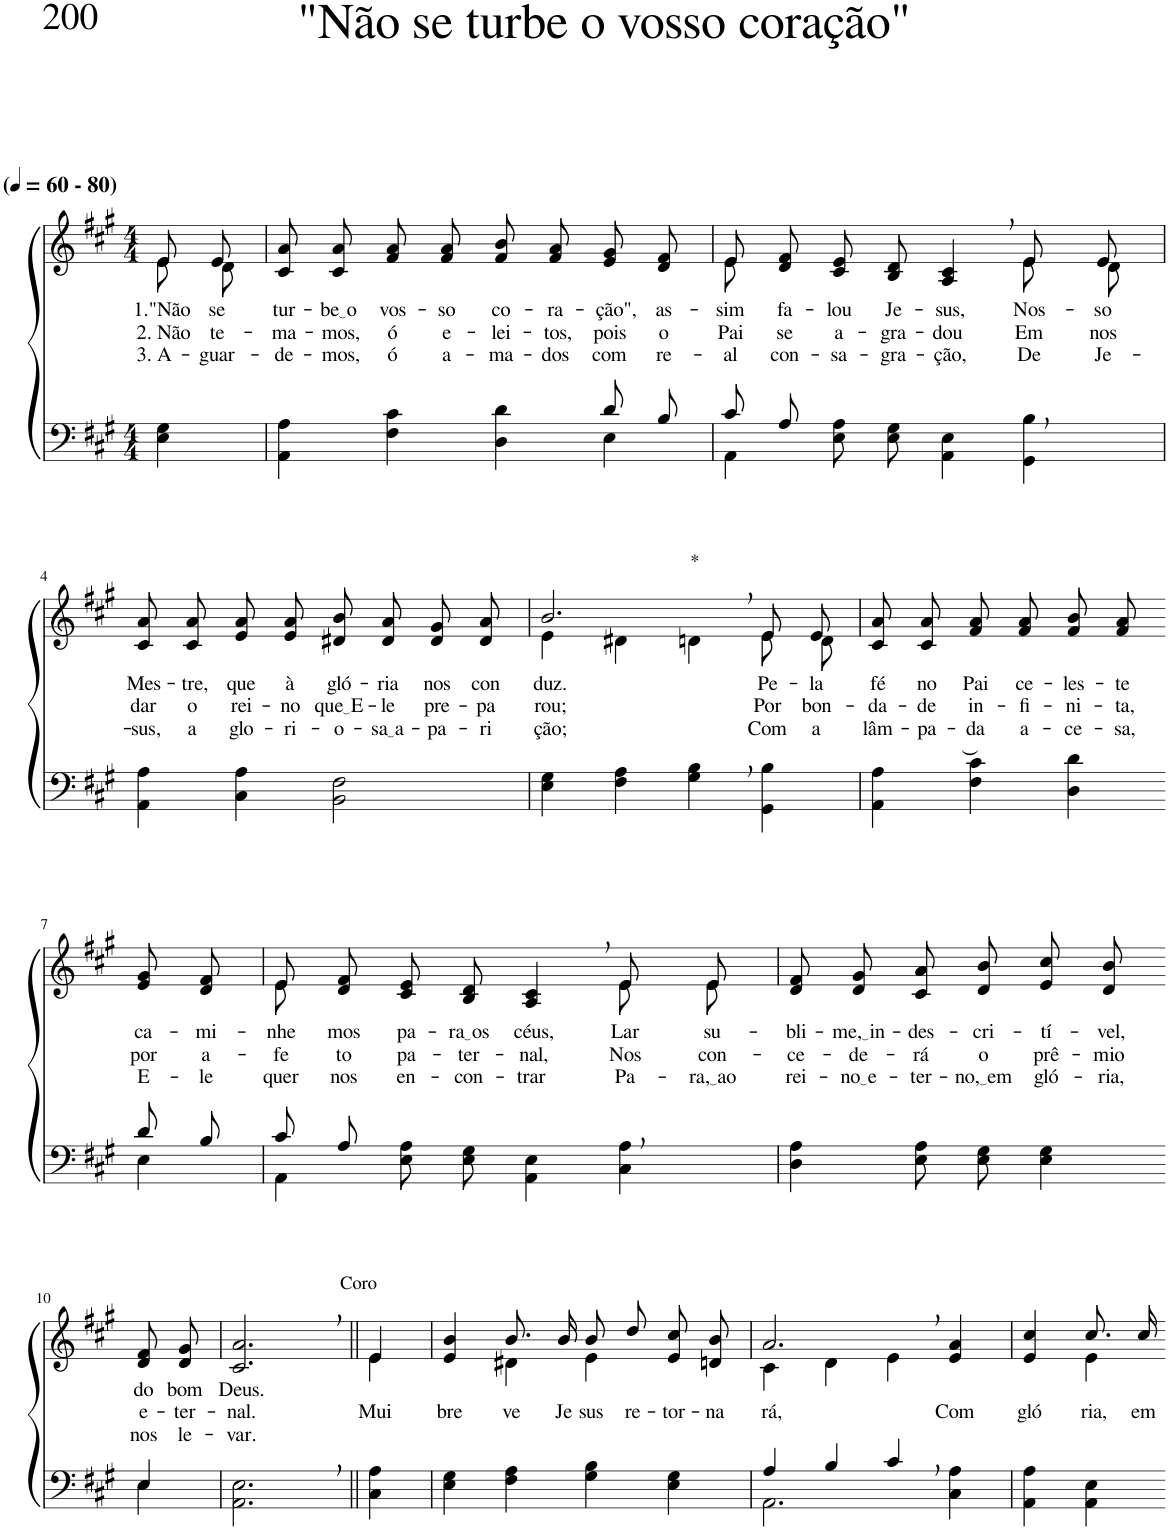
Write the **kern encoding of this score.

**kern	**kern	**text	**text	**text
*part2	*part1	*part1	*part1	*part1
*staff2	*staff1	*staff1	*staff1	*staff1
*I"Parte III e IV	*I"Parte I e II	*	*	*
*clefF4	*clefG2	*	*	*
*k[f#c#g#]	*k[f#c#g#]	*	*	*
*M4/4	*M4/4	*	*	*
*MM60	*MM60	*	*	*
=1	=1	=1	=1	=1
*	*^	*	*	*
!	!LO:TX:a:B:t=(	!	!	!	!
!	!LO:TX:a:B:t=- 80)	!	!	!	!
!	!	!	!LO:LY:b	!LO:LY:b	!LO:LY:b
4E\ 4G#\	8e/L	8e\L	1."Não	2. Não	3. A-
!	!	!	!LO:LY:b	!LO:LY:b	!LO:LY:b
.	8e/J	8d\J	se	te-	-guar-
=2	=2	=2	=2	=2	=2
*^	*	*	*	*	*
!	!	!	!	!LO:LY:b	!LO:LY:b	!LO:LY:b
*	*	*v	*v	*	*	*
2ryy	4AA\ 4A\	8c#/ 8a/L	tur-	-ma-	-de-
!	!	!	!LO:LY:b	!LO:LY:b	!LO:LY:b
.	.	8c#/ 8a/J	be o	-mos,	-mos,
!	!	!	!LO:LY:b	!LO:LY:b	!LO:LY:b
.	4F#\ 4c#\	8f#/ 8a/L	vos-	ó	ó
!	!	!	!LO:LY:b	!LO:LY:b	!LO:LY:b
.	.	8f#/ 8a/J	-so	e-	a-
!	!	!	!LO:LY:b	!LO:LY:b	!LO:LY:b
4ryy	4D\ 4d\	8f#/ 8b/L	co-	-lei-	-ma-
!	!	!	!LO:LY:b	!LO:LY:b	!LO:LY:b
.	.	8f#/ 8a/J	-ra-	-tos,	-dos
!	!	!	!LO:LY:b	!LO:LY:b	!LO:LY:b
8d/L	4E\	8e/ 8g#/L	-ção",	pois	com
!	!	!	!LO:LY:b	!LO:LY:b	!LO:LY:b
8B/J	.	8d/ 8f#/J	as-	o	re-
=3	=3	=3	=3	=3	=3
!	!	!	!LO:LY:b	!LO:LY:b	!LO:LY:b
*	*	*^	*	*	*
8c#/L	4AA\	8e\	8e/L	-sim	Pai	-al
!	!	!	!	!LO:LY:b	!LO:LY:b	!LO:LY:b
8A/J	.	2ryy	8d/ 8f#/J	fa-	se	con-
!	!	!	!	!LO:LY:b	!LO:LY:b	!LO:LY:b
4ryy	8E\ 8A\L	.	8c#/ 8e/L	-lou	a-	-sa-
!	!	!	!	!LO:LY:b	!LO:LY:b	!LO:LY:b
.	8E\ 8G#\J	.	8B/ 8d/J	Je-	-gra-	-gra-
!	!	!	!	!LO:LY:b	!LO:LY:b	!LO:LY:b
2ryy	4AA\ 4E\	.	4A/ 4c#/	-sus,	-dou	-ção,
.	.	8ryy	.	.	.	.
!	!	!	!	!LO:LY:b	!LO:LY:b	!LO:LY:b
.	4GG#\ 4B\	8e\L	8e/L	Nos-	Em	De
!	!	!	!	!LO:LY:b	!LO:LY:b	!LO:LY:b
.	.	8d\J	8e/J	-so	nos	Je-
*v	*v	*	*	*	*	*
!!LO:LB:g=z
=4	=4	=4	=4	=4	=4
!	!	!	!LO:LY:b	!LO:LY:b	!LO:LY:b
*	*v	*v	*	*	*
4AA\ 4A\	8c#/ 8a/L	Mes-	dar	-sus,
!	!	!LO:LY:b	!LO:LY:b	!LO:LY:b
.	8c#/ 8a/J	-tre,	o	a
!	!	!LO:LY:b	!LO:LY:b	!LO:LY:b
4C#\ 4A\	8e/ 8a/L	que	rei-	glo-
!	!	!LO:LY:b	!LO:LY:b	!LO:LY:b
.	8e/ 8a/J	à	-no	-ri-
!	!	!LO:LY:b	!LO:LY:b	!LO:LY:b
2BB\ 2F#\	8d#X/ 8b/L	gló-	que E	-o-
!	!	!LO:LY:b	!LO:LY:b	!LO:LY:b
.	8d#/ 8a/J	-ria	-le	sa a
!	!	!LO:LY:b	!LO:LY:b	!LO:LY:b
.	8d#/ 8g#/L	nos	pre-	-pa-
!	!	!LO:LY:b	!LO:LY:b	!LO:LY:b
.	8d#/ 8a/J	con-	-pa-	-ri-
=5	=5	=5	=5	=5
*	*^	*	*	*
!	!LO:TX:a:t=*	!	!	!	!
!	!	!	!LO:LY:b	!LO:LY:b	!LO:LY:b
4E\ 4G#\	2.b,/	4e\	-duz.	-rou;	-ção;
4F#\ 4A\	.	4d#X\	.	.	.
4G#\, 4B\,	.	4dn\	.	.	.
!	!	!	!LO:LY:b	!LO:LY:b	!LO:LY:b
4GG#\ 4B\	8e/L	8e\L	Pe-	-Por	Com
!	!	!	!LO:LY:b	!LO:LY:b	!LO:LY:b
.	8e/J	8d\J	-la	bon-	a
=6	=6	=6	=6	=6	=6
!	!	!	!LO:LY:b	!LO:LY:b	!LO:LY:b
*	*v	*v	*	*	*
4AA\ 4A\	8c#/ 8a/L	fé	-da-	lâm-
!	!	!LO:LY:b	!LO:LY:b	!LO:LY:b
.	8c#/ 8a/J	no	-de	-pa-
!	!	!LO:LY:b	!LO:LY:b	!LO:LY:b
4F#\ 4c#\	8f#/ 8a/L	Pai	in-	-da
!	!	!LO:LY:b	!LO:LY:b	!LO:LY:b
.	8f#/ 8a/J	ce-	-fi-	a-
!	!	!LO:LY:b	!LO:LY:b	!LO:LY:b
4D\ 4d\	8f#/ 8b/L	-les-	-ni-	-ce-
!	!	!LO:LY:b	!LO:LY:b	!LO:LY:b
.	8f#/ 8a/J	-te	-ta,	-sa,
!!LO:LB:g=z
=7-	=7-	=7-	=7-	=7-
*^	*	*	*	*
!	!	!	!LO:LY:b	!LO:LY:b	!LO:LY:b
8d/L	4E\	8e/ 8g#/L	ca-	por	E-
!	!	!	!LO:LY:b	!LO:LY:b	!LO:LY:b
8B/J	.	8d/ 8f#/J	-mi-	a-	-le
=8	=8	=8	=8	=8	=8
!	!	!	!LO:LY:b	!LO:LY:b	!LO:LY:b
*	*	*^	*	*	*
8c#/L	4AA\	8e\	8e/L	-nhe-	-fe-	quer
!	!	!	!	!LO:LY:b	!LO:LY:b	!LO:LY:b
8A/J	.	2ryy	8d/ 8f#/J	-mos	-to	nos
!	!	!	!	!LO:LY:b	!LO:LY:b	!LO:LY:b
4ryy	8E\ 8A\L	.	8c#/ 8e/L	pa-	pa-	en-
!	!	!	!	!LO:LY:b	!LO:LY:b	!LO:LY:b
.	8E\ 8G#\J	.	8B/ 8d/J	ra os	-ter-	-con-
!	!	!	!	!LO:LY:b	!LO:LY:b	!LO:LY:b
2ryy	4AA\ 4E\	.	4A/ 4c#/	céus,	-nal,	-trar
.	.	8ryy	.	.	.	.
!	!	!	!	!LO:LY:b	!LO:LY:b	!LO:LY:b
.	4C#\ 4A\	8e\L	8e/L	Lar	Nos	Pa-
!	!	!	!	!LO:LY:b	!LO:LY:b	!LO:LY:b
.	.	8e\J	8e/J	su-	con-	ra, ao
*v	*v	*	*	*	*	*
=9	=9	=9	=9	=9	=9
!	!	!	!LO:LY:b	!LO:LY:b	!LO:LY:b
*	*v	*v	*	*	*
4D\ 4A\	8d/ 8f#/L	-bli-	-ce-	rei-
!	!	!LO:LY:b	!LO:LY:b	!LO:LY:b
.	8d/ 8g#/J	me, in	-de-	no e
!	!	!LO:LY:b	!LO:LY:b	!LO:LY:b
8E\ 8A\L	8c#/ 8a/L	-des-	-rá	-ter-
!	!	!LO:LY:b	!LO:LY:b	!LO:LY:b
8E\ 8G#\J	8d/ 8b/J	-cri-	o	no, em
!	!	!LO:LY:b	!LO:LY:b	!LO:LY:b
4E\ 4G#\	8e/ 8cc#/L	-tí-	prê-	gló-
!	!	!LO:LY:b	!LO:LY:b	!LO:LY:b
.	8d/ 8b/J	-vel,	-mio	-ria,
!!LO:LB:g=z
=10-	=10-	=10-	=10-	=10-
*^	*	*	*	*
!	!	!	!LO:LY:b	!LO:LY:b	!LO:LY:b
4E/	4E\	8d/ 8f#/L	do	e-	nos
!	!	!	!LO:LY:b	!LO:LY:b	!LO:LY:b
.	.	8d/ 8g#/J	bom	-ter-	le-
*v	*v	*	*	*	*
=11	=11	=11	=11	=11
!	!LO:TX:a:t=Coro	!	!	!
!	!	!LO:LY:b	!LO:LY:b	!LO:LY:b
2.AA\, 2.E\,	2.c#/, 2.a/,	Deus.	-nal.	-var.
=12||	=12||	=12||	=12||	=12||
*	*^	*	*	*
!	!	!	!	!LO:LY:b	!
4C#\ 4A\	4e/	4e\	.	Mui	.
=13	=13	=13	=13	=13	=13
!	!	!	!	!LO:LY:b	!
4E\ 4G#\	4e/ 4b/	4ryy	.	bre-	.
!	!	!	!	!LO:LY:b	!
4F#\ 4A\	8.b/L	4d#X\	.	-ve	.
!	!	!	!	!LO:LY:b	!
.	16b/Jk	.	.	Je-	.
!	!	!	!	!LO:LY:b	!
4G#\ 4B\	8b/L	4e\	.	-sus	.
!	!	!	!	!LO:LY:b	!
.	8dd/J	.	.	re-	.
!	!	!	!	!LO:LY:b	!
4E\ 4G#\	8e/ 8cc#/L	4ryy	.	-tor-	.
!	!	!	!	!LO:LY:b	!
.	8dn/ 8b/J	.	.	-na-	.
=14	=14	=14	=14	=14	=14
*^	*	*	*	*	*
!	!	!	!	!	!LO:LY:b	!
4A/	2.AA\	2.a,/	4c#\	.	-rá,	.
4B/	.	.	4d\	.	.	.
4c#,/	.	.	4e\	.	.	.
!	!	!	!	!	!LO:LY:b	!
4ryy	4C#\ 4A\	4e/ 4a/	4ryy	.	Com	.
=15	=15	=15	=15	=15	=15	=15
!	!	!	!	!	!LO:LY:b	!
*v	*v	*	*	*	*	*
4AA\ 4A\	4e/ 4cc#/	4ryy	.	gló-	.
!	!	!	!	!LO:LY:b	!
4AA\ 4E\	8.cc#/L	4e\	.	-ria,	.
!	!	!	!	!LO:LY:b	!
.	16cc#/Jk	.	.	em	.
*	*v	*v	*	*	*
=-	=-	=-	=-	=-
*-	*-	*-	*-	*-
